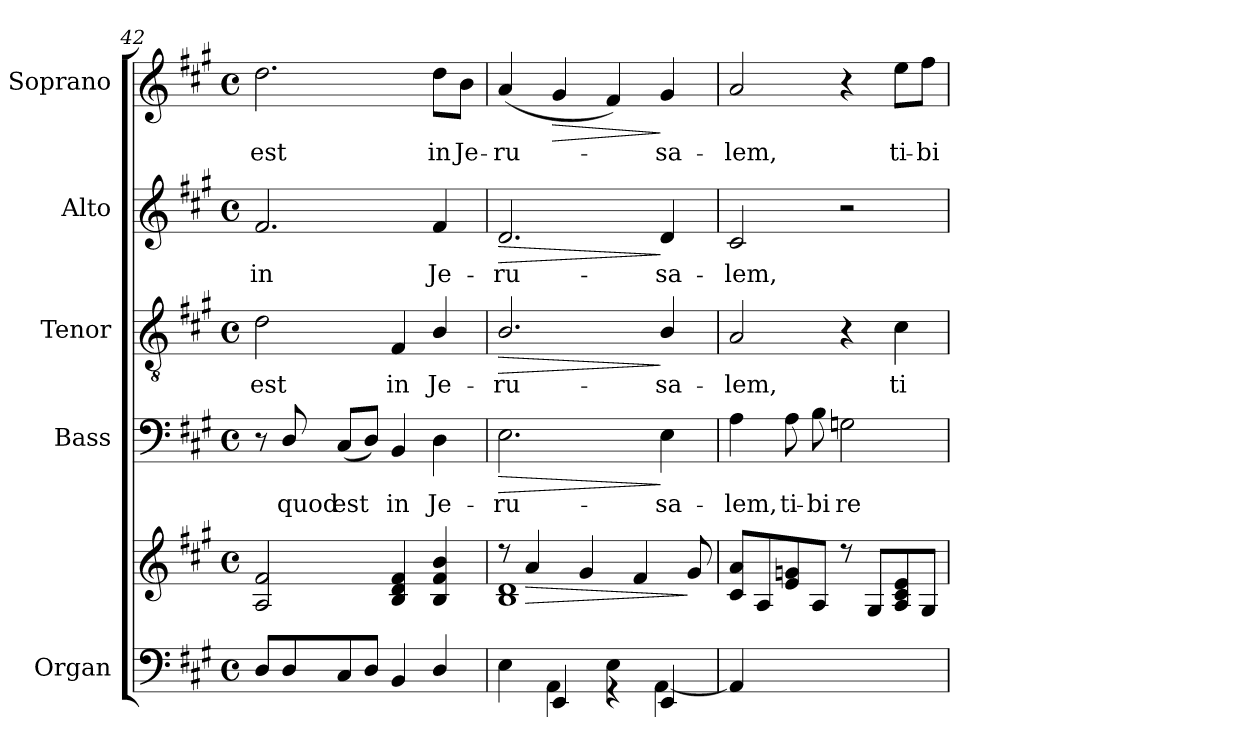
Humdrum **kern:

**kern	**kern	**dynam	**kern	**text	**dynam	**kern	**text	**dynam	**kern	**text	**dynam	**kern	**text	**dynam
*part5	*part5	*part5	*part4	*part4	*part4	*part3	*part3	*part3	*part2	*part2	*part2	*part1	*part1	*part1
*staff6	*staff5	*staff5/6	*staff4	*staff4	*staff4	*staff3	*staff3	*staff3	*staff2	*staff2	*staff2	*staff1	*staff1	*staff1
*I"Organ	*	*	*I"Bass	*	*	*I"Tenor	*	*	*I"Alto	*	*	*I"Soprano	*	*
*	*	*	*I'B	*	*	*I'T	*	*	*I'A	*	*	*I'S	*	*
*clefF4	*clefG2	*	*clefF4	*	*	*clefGv2	*	*	*clefG2	*	*	*clefG2	*	*
*k[f#c#g#]	*k[f#c#g#]	*	*k[f#c#g#]	*	*	*k[f#c#g#]	*	*	*k[f#c#g#]	*	*	*k[f#c#g#]	*	*
*A:	*A:	*	*A:	*	*	*A:	*	*	*A:	*	*	*A:	*	*
*M4/4	*M4/4	*	*M4/4	*	*	*M4/4	*	*	*M4/4	*	*	*M4/4	*	*
*met(c)	*met(c)	*	*met(c)	*	*	*met(c)	*	*	*met(c)	*	*	*met(c)	*	*
=42A	=42A	=42A	=42A	=42A	=42A	=42A	=42A	=42A	=42A	=42A	=42A	=42A	=42A	=42A
*^	*^	*	*	*	*	*	*	*	*	*	*	*	*	*
!	!	!	!	!	!	!	!	!	!LO:LY:b	!	!	!LO:LY:b	!	!	!LO:LY:b	!
8D/L	1ryy	2A 2f#	1ryy	.	8r	.	.	2d	est	.	2.f#	in	.	2.dd	est	.
!	!	!	!	!	!	!LO:LY:b	!	!	!	!	!	!	!	!	!	!
8D/	.	.	.	.	8D/	quod	.	.	.	.	.	.	.	.	.	.
!	!	!	!	!	!	!LO:LY:b	!	!	!	!	!	!	!	!	!	!
8C#/	.	.	.	.	(<8C#L	est	.	.	.	.	.	.	.	.	.	.
8D/J	.	.	.	.	8DJ)	.	.	.	.	.	.	.	.	.	.	.
!	!	!	!	!	!	!LO:LY:b	!	!	!LO:LY:b	!	!	!	!	!	!	!
4BB/	.	4B 4d 4f#	.	.	4BB	in	.	4F#	in	.	.	.	.	.	.	.
!	!	!	!	!	!	!LO:LY:b	!	!	!LO:LY:b	!	!	!LO:LY:b	!	!	!LO:LY:b	!
4D/	.	4B 4f# 4b	.	.	4D	Je-	.	4B/	Je-	.	4f#	Je-	.	8dd\L	in	.
!	!	!	!	!	!	!	!	!	!	!	!	!	!	!	!LO:LY:b	!
.	.	.	.	.	.	.	.	.	.	.	.	.	.	8b\J	Je-	.
=43A	=43A	=43A	=43A	=43A	=43A	=43A	=43A	=43A	=43A	=43A	=43A	=43A	=43A	=43A	=43A	=43A
!	!	!	!	!	!	!LO:LY:b	!LO:HP:b	!	!LO:LY:b	!LO:HP:b	!	!LO:LY:b	!LO:HP:b	!	!LO:LY:b	!
4E\	4ryy	8r	1B\ 1d\	.	2.E	-ru-	>	2.B/	-ru-	>	2.d	-ru-	>	(<4a	-ru-	.
!	!	!	!	!LO:HP:b	!	!	!	!	!	!	!	!	!	!	!	!
.	.	4a	.	>	.	.	.	.	.	.	.	.	.	.	.	.
!	!	!	!	!	!	!	!	!	!	!	!	!	!	!	!	!LO:HP:b
4EE/	4AA	.	.	.	.	.	.	.	.	.	.	.	.	4g#	.	>
.	.	4g#	.	.	.	.	.	.	.	.	.	.	.	.	.	.
4E\	4r	.	.	.	.	.	.	.	.	.	.	.	.	4f#)	.	.
.	.	4f#	.	.	.	.	.	.	.	.	.	.	.	.	.	.
!	!	!	!	!	!	!LO:LY:b	!	!	!LO:LY:b	!	!	!LO:LY:b	!	!	!LO:LY:b	!
4EE/	[4AA	.	.	.	4E	-sa-	]	4B/	-sa-	]	4d	-sa-	]	4g#	sa-	]
.	.	8g#	.	]	.	.	.	.	.	.	.	.	.	.	.	.
*v	*v	*	*	*	*	*	*	*	*	*	*	*	*	*	*	*
=44A	=44A	=44A	=44A	=44A	=44A	=44A	=44A	=44A	=44A	=44A	=44A	=44A	=44A	=44A	=44A
!	!	!	!	!	!LO:LY:b	!	!	!LO:LY:b	!	!	!LO:LY:b	!	!	!LO:LY:b	!
4AA]	8c# 8aL	1ryy	.	4A	-lem,	.	2A	-lem,	.	2c#	-lem,	.	2a	-lem,	.
.	8A	.	.	.	.	.	.	.	.	.	.	.	.	.	.
!	!	!	!	!	!LO:LY:b	!	!	!	!	!	!	!	!	!	!
2.ryy	8e 8gn	.	.	8A	ti-	.	.	.	.	.	.	.	.	.	.
!	!	!	!	!	!LO:LY:b	!	!	!	!	!	!	!	!	!	!
.	8AJ	.	.	8B	-bi	.	.	.	.	.	.	.	.	.	.
!	!	!	!	!	!LO:LY:b	!	!	!	!	!	!	!	!	!	!
.	8r	.	.	2Gn	re-	.	4r	.	.	2r	.	.	4r	.	.
.	8G#L	.	.	.	.	.	.	.	.	.	.	.	.	.	.
!	!	!	!	!	!	!	!	!LO:LY:b	!	!	!	!	!	!LO:LY:b	!
.	8A 8c# 8e	.	.	.	.	.	4c#	ti-	.	.	.	.	8ee\L	ti-	.
!	!	!	!	!	!	!	!	!	!	!	!	!	!	!LO:LY:b	!
.	8G#J	.	.	.	.	.	.	.	.	.	.	.	8ff#\J	-bi	.
*	*v	*v	*	*	*	*	*	*	*	*	*	*	*	*	*
=	=	=	=	=	=	=	=	=	=	=	=	=	=	=
*-	*-	*-	*-	*-	*-	*-	*-	*-	*-	*-	*-	*-	*-	*-
